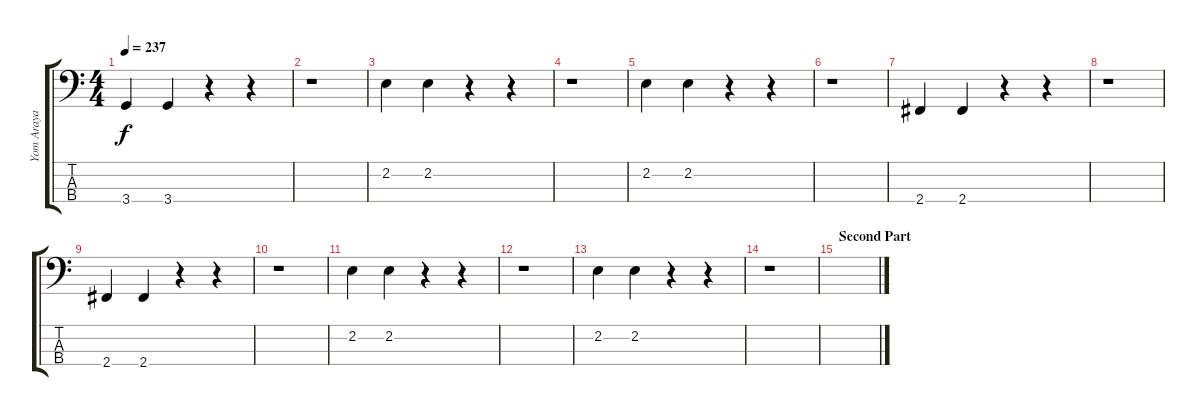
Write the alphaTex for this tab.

\track ("Yom Araya" "Yom Araya") {instrument slapbass2}
\staff {score tabs}
\tuning (G2 D2 A1 E1) {hide}
\ts (4 4)
\tempo 237
\clef f4
\ks c
3.4.4{dy f} 3.4.4 r.4 r.4 |
r.1 |
2.2.4 2.2.4 r.4 r.4 |
r.1 |
2.2.4 2.2.4 r.4 r.4 |
r.1 |
2.4.4 2.4.4 r.4 r.4 |
r.1 |
2.4.4 2.4.4 r.4 r.4 |
r.1 |
2.2.4 2.2.4 r.4 r.4 |
r.1 |
2.2.4 2.2.4 r.4 r.4 |
r.1 |
\section ("" "Second Part")
